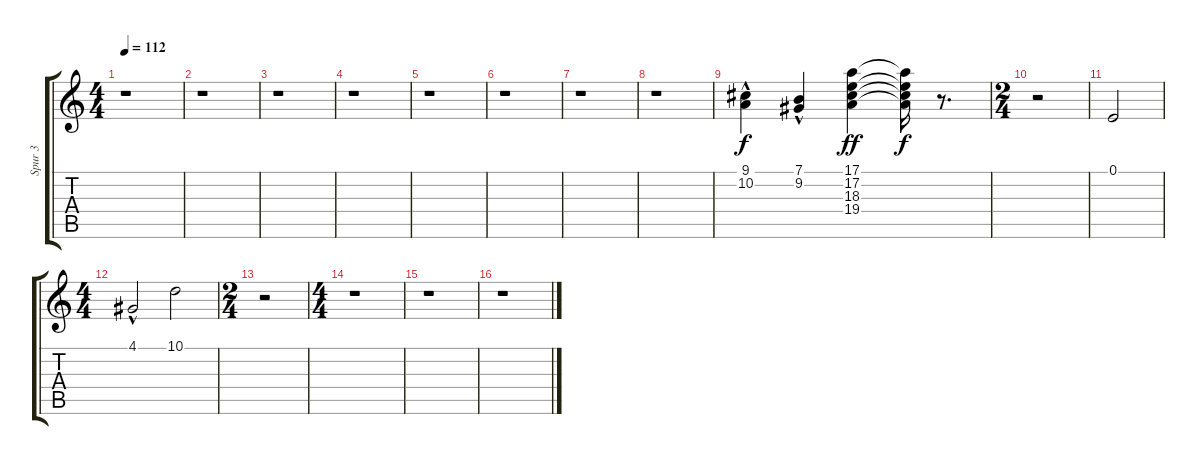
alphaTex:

\track ("Spur 3" "Spur 3") {instrument choiraahs}
\staff {score tabs}
\tuning (E4 B3 G3 D3 A2 E2) {hide}
\ts (4 4)
\tempo 112
\clef g2
\ks c
r.1{dy f} |
r.1 |
r.1 |
r.1 |
r.1 |
r.1 |
r.1 |
r.1 |
(9.1 10.2{hac}).4 (7.1{hac} 9.2).4 (17.1 17.2 18.3 19.4).4{dy ff} (17.1{t} 17.2{t} 18.3{t} 19.4{t}).16{dy f} r.8{d} |
\ts (2 4)
r.2 |
0.1.2 |
\ts (4 4)
4.1{hac}.2 10.1.2 |
\ts (2 4)
r.2 |
\ts (4 4)
r.1 |
r.1 |
r.1
